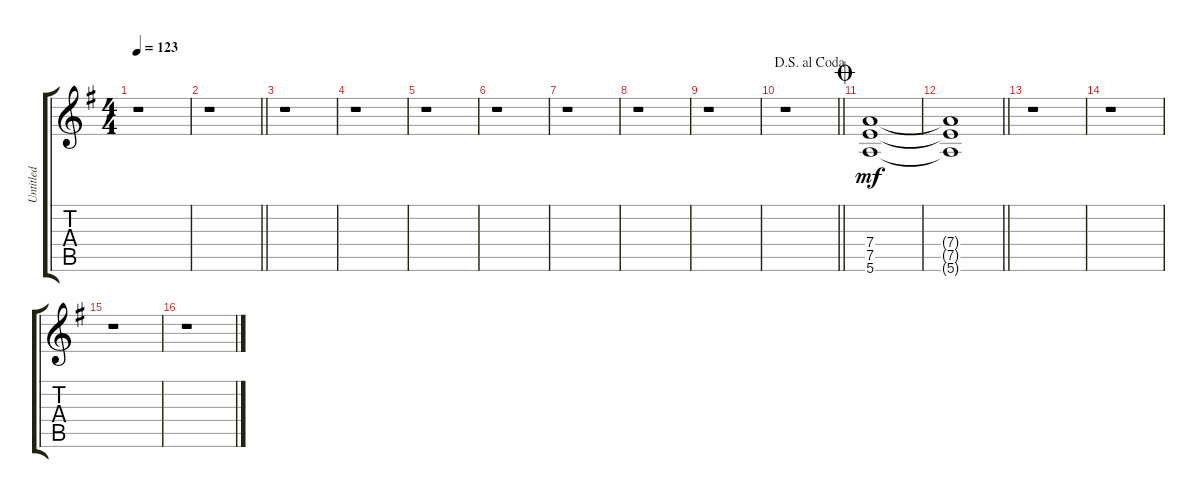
\track ("Untitled" "Untitled") {instrument distortionguitar}
\staff {score tabs}
\tuning (E4 B3 G3 D3 A2 E2) {hide}
\ts (4 4)
\tempo 123
\clef g2
\ks g
r.1{dy mf} |
\barLineRight lightlight
r.1 |
r.1 |
r.1 |
r.1 |
r.1 |
r.1 |
r.1 |
r.1 |
\jump dalsegnoalcoda
\barLineRight lightlight
r.1 |
\jump coda
(7.4 7.5 5.6).1 |
\barLineRight lightlight
(7.4{t} 7.5{t} 5.6{t}).1 |
r.1 |
r.1 |
r.1 |
r.1
